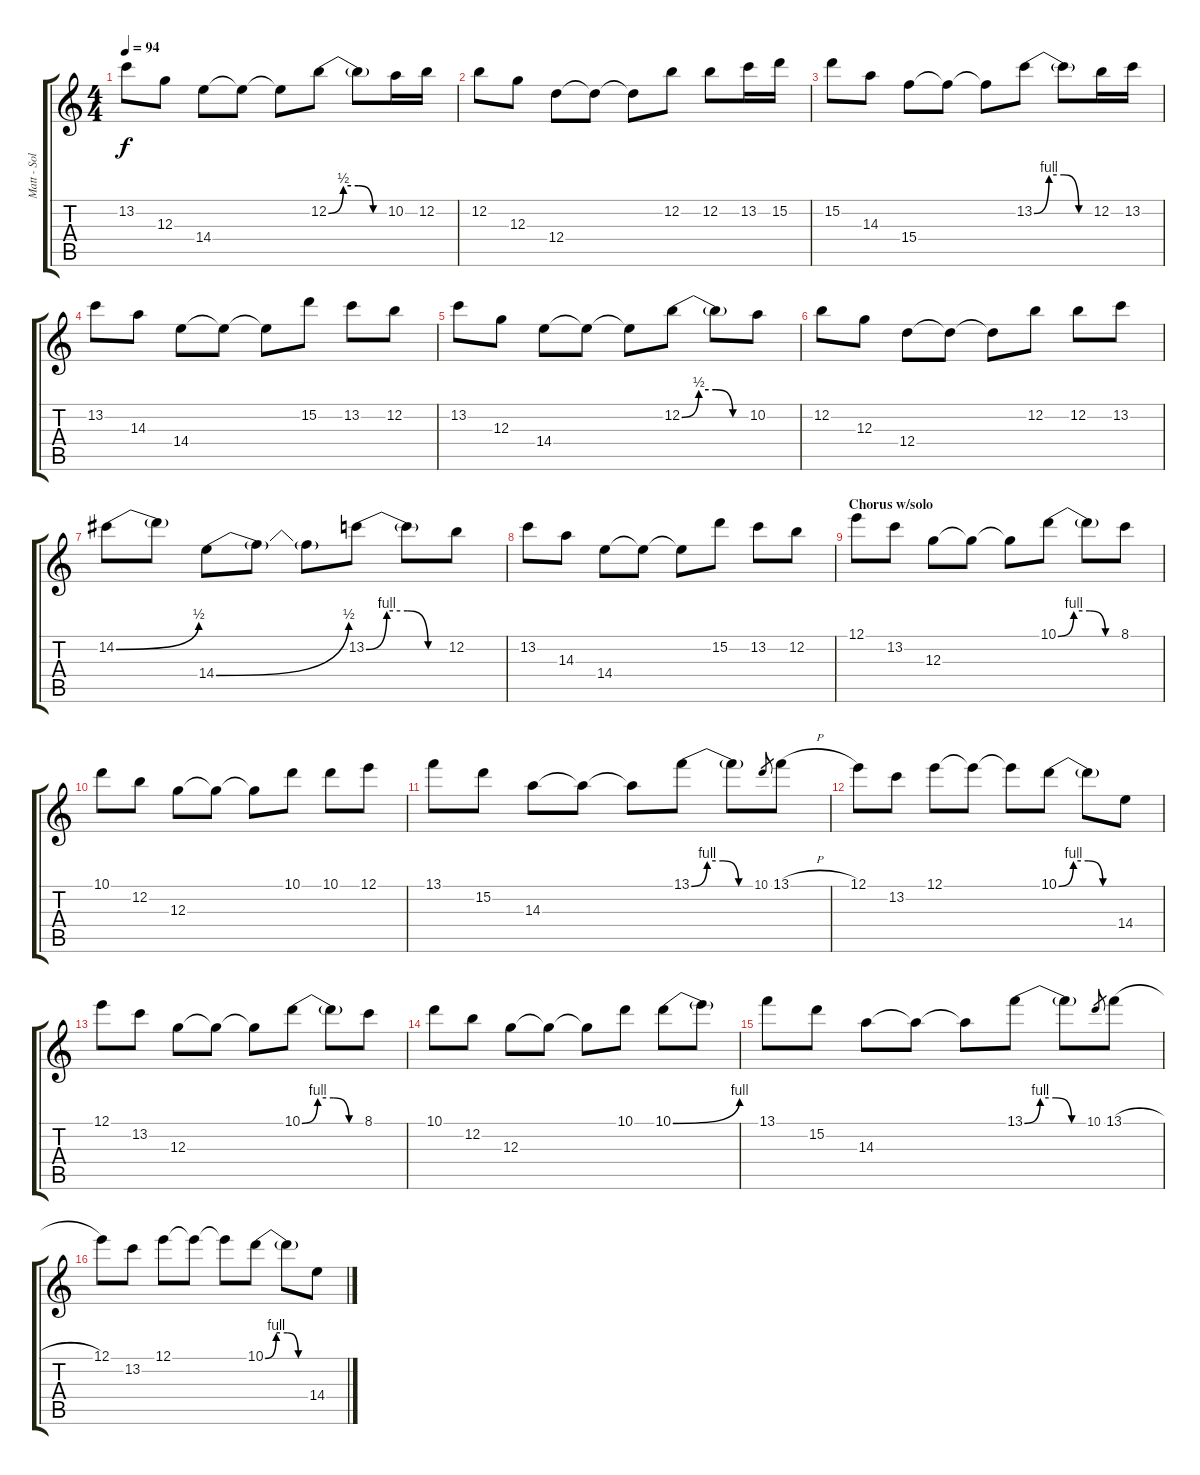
\track ("Matt - Solo Guitar" "Matt - Sol") {instrument overdrivenguitar}
\staff {score tabs}
\tuning (E4 B3 G3 D3 A2 E2) {hide}
\ts (4 4)
\tempo 94
\clef g2
\ks c
13.2.8{dy f} 12.3.8 14.4.8 14.4{t}.8 14.4{t}.8 12.2{be (custom 0 0 15 2 30 2 45 0 60 0)}.8 12.2{t}.8 10.2.16 12.2.16 |
12.2.8 12.3.8 12.4.8 12.4{t}.8 12.4{t}.8 12.2.8 12.2.8 13.2.16 15.2.16 |
15.2.8 14.3.8 15.4.8 15.4{t}.8 15.4{t}.8 13.2{be (custom 0 0 15 4 30 4 45 0 60 0)}.8 13.2{t}.8 12.2.16 13.2.16 |
13.2.8 14.3.8 14.4.8 14.4{t}.8 14.4{t}.8 15.2.8 13.2.8 12.2.8 |
13.2.8 12.3.8 14.4.8 14.4{t}.8 14.4{t}.8 12.2{be (custom 0 0 15 2 30 2 45 0 60 0)}.8 12.2{t}.8 10.2.8 |
12.2.8 12.3.8 12.4.8 12.4{t}.8 12.4{t}.8 12.2.8 12.2.8 13.2.8 |
14.2{be (bend 0 0 60 2)}.8 14.2{t}.8 14.4{be (bend 0 0 60 2)}.8 14.4{t}.8 14.4{t}.8 13.2{be (custom 0 0 15 4 30 4 45 0 60 0)}.8 13.2{t}.8 12.2.8 |
13.2.8 14.3.8 14.4.8 14.4{t}.8 14.4{t}.8 15.2.8 13.2.8 12.2.8 |
\section ("" "Chorus w/solo")
12.1.8 13.2.8 12.3.8 12.3{t}.8 12.3{t}.8 10.1{be (custom 0 0 15 4 30 4 45 0 60 0)}.8 10.1{t}.8 8.1.8 |
10.1.8 12.2.8 12.3.8 12.3{t}.8 12.3{t}.8 10.1.8 10.1.8 12.1.8 |
13.1.8 15.2.8 14.3.8 14.3{t}.8 14.3{t}.8 13.1{be (custom 0 0 15 4 30 4 45 0 60 0)}.8 13.1{t}.8 10.1.8{gr} 13.1{h}.8 |
12.1.8 13.2.8 12.1.8 12.1{t}.8 12.1{t}.8 10.1{be (custom 0 0 15 4 30 4 45 0 60 0)}.8 10.1{t}.8 14.4.8 |
12.1.8 13.2.8 12.3.8 12.3{t}.8 12.3{t}.8 10.1{be (custom 0 0 15 4 30 4 45 0 60 0)}.8 10.1{t}.8 8.1.8 |
10.1.8 12.2.8 12.3.8 12.3{t}.8 12.3{t}.8 10.1.8 10.1{be (bend 0 0 60 4)}.8 10.1{t}.8 |
13.1.8 15.2.8 14.3.8 14.3{t}.8 14.3{t}.8 13.1{be (custom 0 0 15 4 30 4 45 0 60 0)}.8 13.1{t}.8 10.1.8{gr} 13.1{h}.8 |
12.1.8 13.2.8 12.1.8 12.1{t}.8 12.1{t}.8 10.1{be (custom 0 0 15 4 30 4 45 0 60 0)}.8 10.1{t}.8 14.4.8
